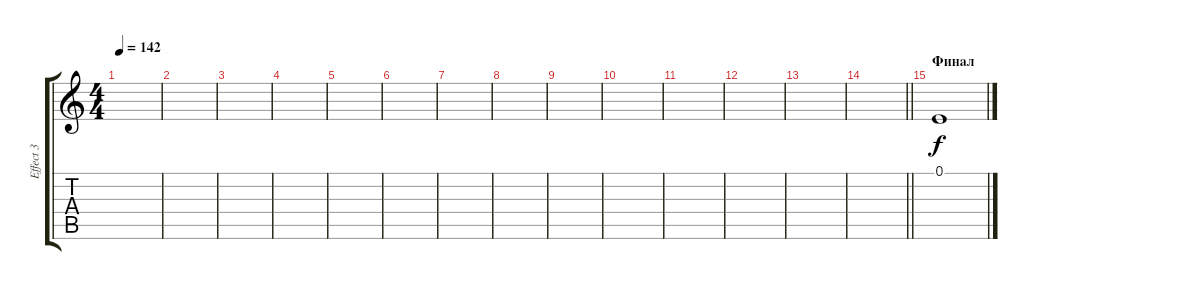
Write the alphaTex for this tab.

\track ("Effect 3" "Effect 3") {instrument orchestrahit}
\staff {score tabs}
\tuning (E4 B3 G3 D3 A2 E2) {hide}
\ts (4 4)
\tempo 142
\clef g2
\ks c
|
|
|
|
|
|
|
|
|
|
|
|
|
\barLineRight lightlight
|
\section ("" "Финал")
0.1.1
